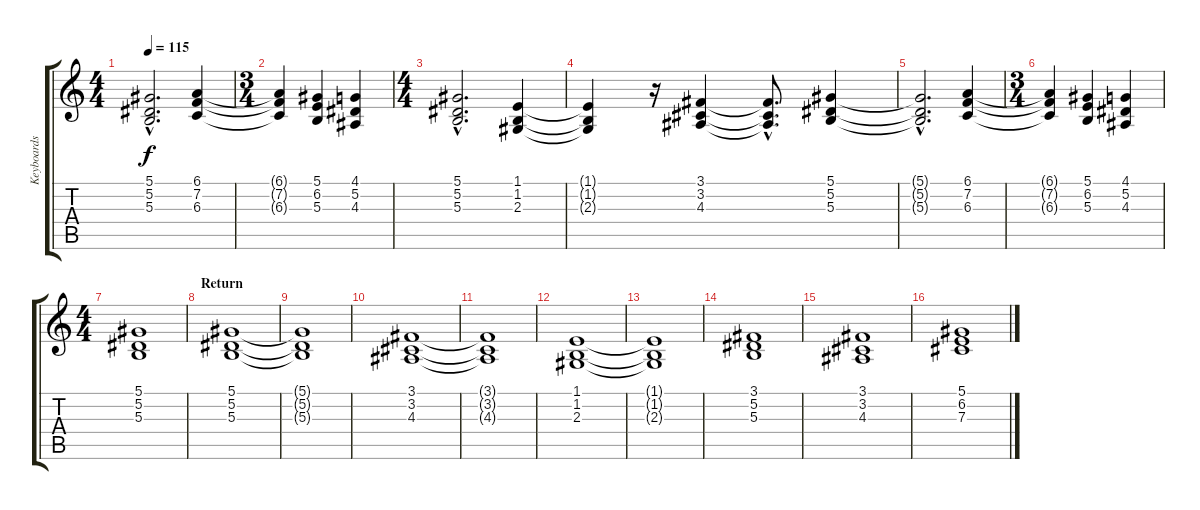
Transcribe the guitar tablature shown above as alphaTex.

\track ("Keyboards" "Keyboards") {instrument pad7halo}
\staff {score tabs}
\tuning (Eb4 Bb3 Gb3 Db3 Ab2 Eb2) {hide}
\ts (4 4)
\tempo 115
\clef g2
\ks c
(5.1{hac t} 5.2{hac t} 5.3{hac t}).2{d dy f} (6.1 7.2 6.3).4 |
\ts (3 4)
(6.1{t} 7.2{t} 6.3{t}).4 (5.1 6.2 5.3).4 (4.1 5.2 4.3).4 |
\ts (4 4)
(5.1{hac} 5.2{hac} 5.3{hac}).2{d} (1.1 1.2 2.3).4 |
(1.1{t} 1.2{t} 2.3{t}).4 r.16 (3.1 3.2 4.3).4 (3.1{hac t} 3.2{hac t} 4.3{hac t}).8{d} (5.1 5.2 5.3).4 |
(5.1{hac t} 5.2{hac t} 5.3{hac t}).2{d} (6.1 7.2 6.3).4 |
\ts (3 4)
(6.1{t} 7.2{t} 6.3{t}).4 (5.1 6.2 5.3).4 (4.1 5.2 4.3).4 |
\ts (4 4)
(5.1 5.2 5.3).1 |
\section ("" "Return")
(5.1 5.2 5.3).1 |
(5.1{t} 5.2{t} 5.3{t}).1 |
(3.1 3.2 4.3).1 |
(3.1{t} 3.2{t} 4.3{t}).1 |
(1.1 1.2 2.3).1 |
(1.1{t} 1.2{t} 2.3{t}).1 |
(3.1 5.2 5.3).1 |
(3.1 3.2 4.3).1 |
(5.1 6.2 7.3).1
